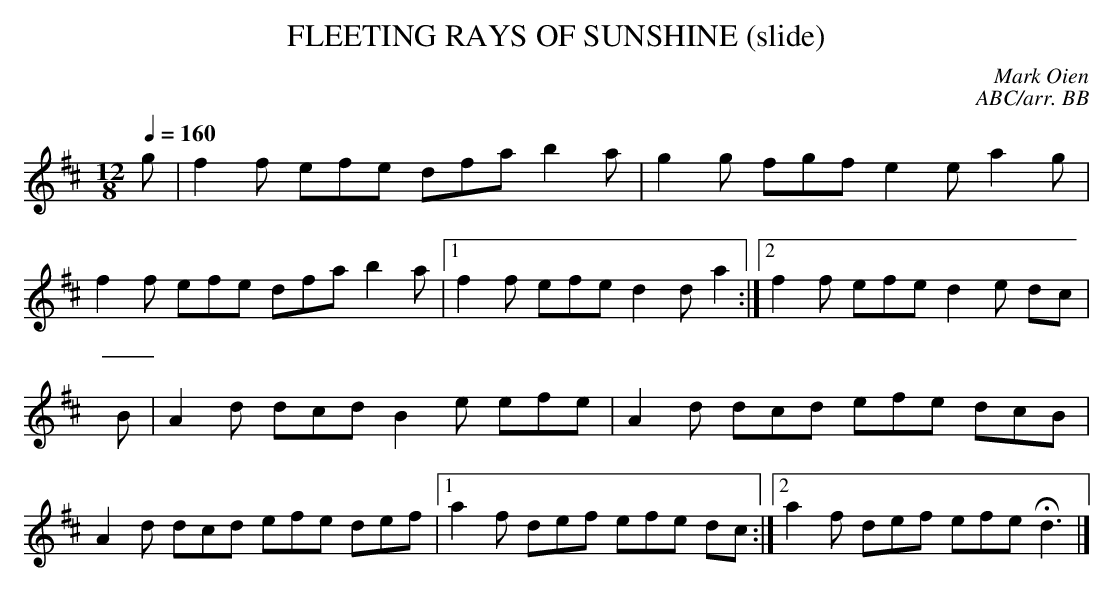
X:1
T:FLEETING RAYS OF SUNSHINE (slide)
C:Mark Oien
C:ABC/arr. BB
Q:1/4=160
M:12/8
L:1/8
K:D
g|f2f efe dfa b2a|g2g fgf e2e a2g|
f2f efe dfa b2a|1 f2f efe d2d a2:|\
[2 f2f efe d2e dc|
B|A2d dcd B2e efe|A2d dcd efe dcB|
A2d dcd efe def|1 a2f def efe dc:|\
[2 a2f def efe Hd3|]
